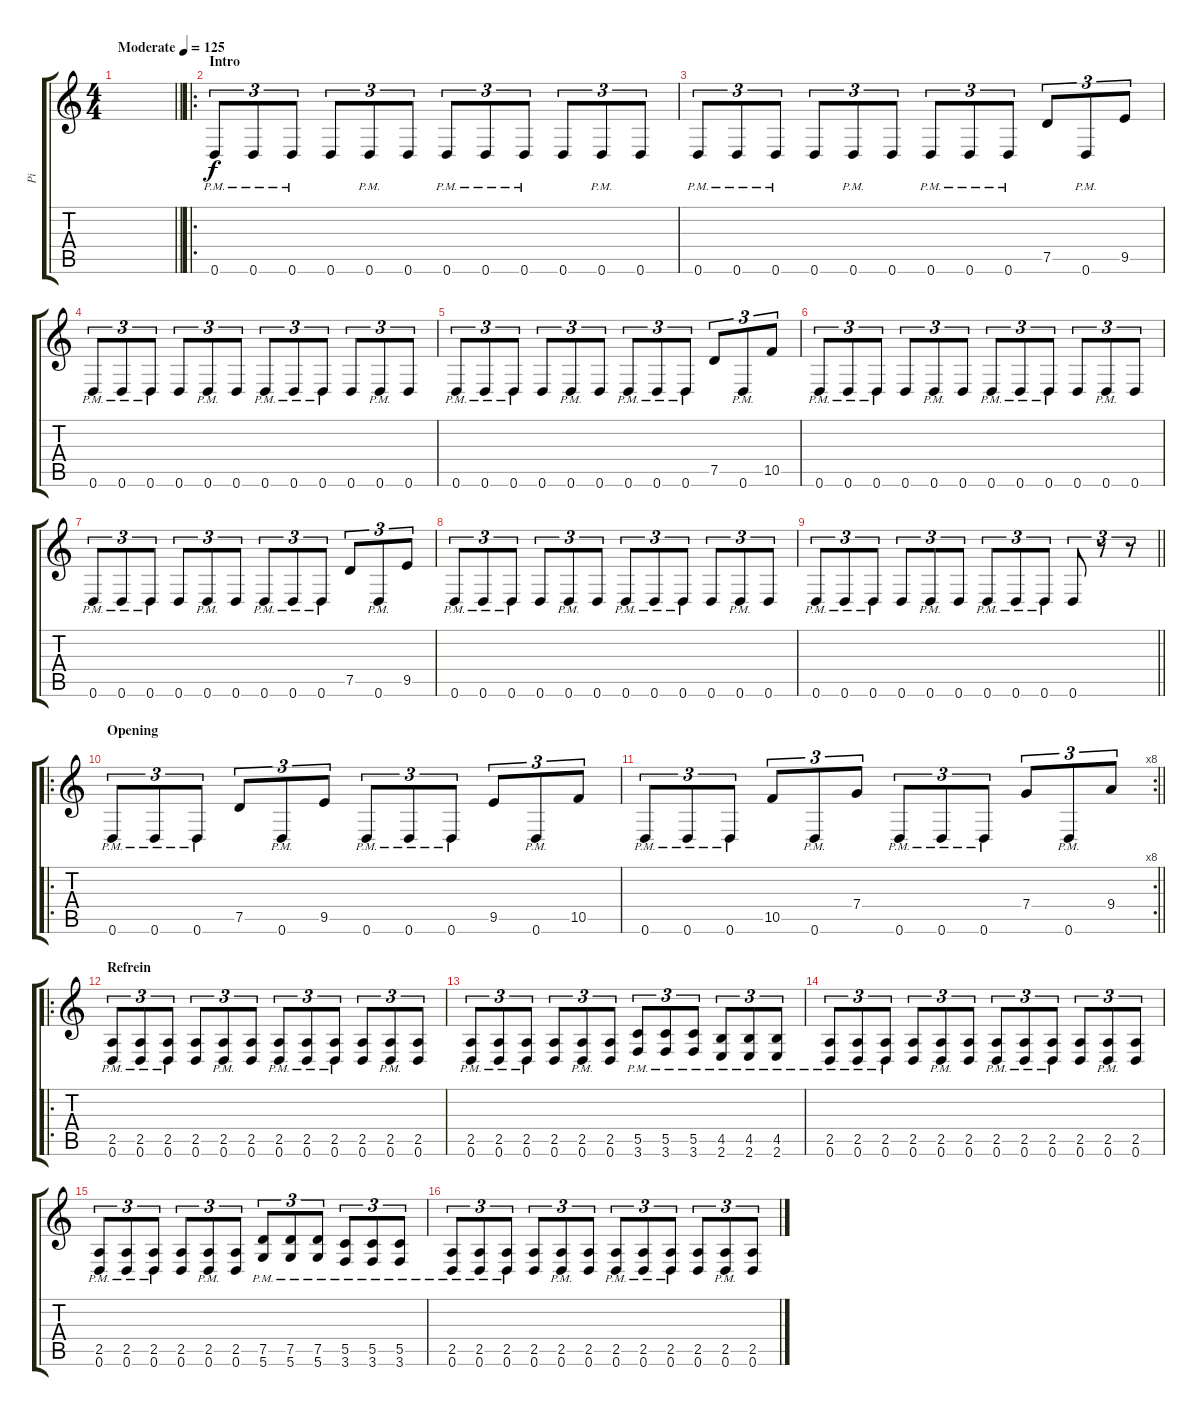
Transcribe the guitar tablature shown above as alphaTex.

\track ("Pi" "Pi") {instrument overdrivenguitar}
\staff {score tabs}
\tuning (D4 A3 F3 C3 G2 D2) {hide}
\ts (4 4)
\tempo (125 "Moderate")
\clef g2
\barLineRight lightlight
\ks c
|
\ro
\section ("" "Intro")
0.6{pm}.8{tu (3 2)} 0.6{pm}.8{tu (3 2)} 0.6{pm}.8{tu (3 2)} 0.6.8{tu (3 2)} 0.6{pm}.8{tu (3 2)} 0.6.8{tu (3 2)} 0.6{pm}.8{tu (3 2)} 0.6{pm}.8{tu (3 2)} 0.6{pm}.8{tu (3 2)} 0.6.8{tu (3 2)} 0.6{pm}.8{tu (3 2)} 0.6.8{tu (3 2)} |
0.6{pm}.8{tu (3 2)} 0.6{pm}.8{tu (3 2)} 0.6{pm}.8{tu (3 2)} 0.6.8{tu (3 2)} 0.6{pm}.8{tu (3 2)} 0.6.8{tu (3 2)} 0.6{pm}.8{tu (3 2)} 0.6{pm}.8{tu (3 2)} 0.6{pm}.8{tu (3 2)} 7.5.8{tu (3 2)} 0.6{pm}.8{tu (3 2)} 9.5.8{tu (3 2)} |
0.6{pm}.8{tu (3 2)} 0.6{pm}.8{tu (3 2)} 0.6{pm}.8{tu (3 2)} 0.6.8{tu (3 2)} 0.6{pm}.8{tu (3 2)} 0.6.8{tu (3 2)} 0.6{pm}.8{tu (3 2)} 0.6{pm}.8{tu (3 2)} 0.6{pm}.8{tu (3 2)} 0.6.8{tu (3 2)} 0.6{pm}.8{tu (3 2)} 0.6.8{tu (3 2)} |
0.6{pm}.8{tu (3 2)} 0.6{pm}.8{tu (3 2)} 0.6{pm}.8{tu (3 2)} 0.6.8{tu (3 2)} 0.6{pm}.8{tu (3 2)} 0.6.8{tu (3 2)} 0.6{pm}.8{tu (3 2)} 0.6{pm}.8{tu (3 2)} 0.6{pm}.8{tu (3 2)} 7.5.8{tu (3 2)} 0.6{pm}.8{tu (3 2)} 10.5.8{tu (3 2)} |
0.6{pm}.8{tu (3 2)} 0.6{pm}.8{tu (3 2)} 0.6{pm}.8{tu (3 2)} 0.6.8{tu (3 2)} 0.6{pm}.8{tu (3 2)} 0.6.8{tu (3 2)} 0.6{pm}.8{tu (3 2)} 0.6{pm}.8{tu (3 2)} 0.6{pm}.8{tu (3 2)} 0.6.8{tu (3 2)} 0.6{pm}.8{tu (3 2)} 0.6.8{tu (3 2)} |
0.6{pm}.8{tu (3 2)} 0.6{pm}.8{tu (3 2)} 0.6{pm}.8{tu (3 2)} 0.6.8{tu (3 2)} 0.6{pm}.8{tu (3 2)} 0.6.8{tu (3 2)} 0.6{pm}.8{tu (3 2)} 0.6{pm}.8{tu (3 2)} 0.6{pm}.8{tu (3 2)} 7.5.8{tu (3 2)} 0.6{pm}.8{tu (3 2)} 9.5.8{tu (3 2)} |
0.6{pm}.8{tu (3 2)} 0.6{pm}.8{tu (3 2)} 0.6{pm}.8{tu (3 2)} 0.6.8{tu (3 2)} 0.6{pm}.8{tu (3 2)} 0.6.8{tu (3 2)} 0.6{pm}.8{tu (3 2)} 0.6{pm}.8{tu (3 2)} 0.6{pm}.8{tu (3 2)} 0.6.8{tu (3 2)} 0.6{pm}.8{tu (3 2)} 0.6.8{tu (3 2)} |
\barLineRight lightlight
0.6{pm}.8{tu (3 2)} 0.6{pm}.8{tu (3 2)} 0.6{pm}.8{tu (3 2)} 0.6.8{tu (3 2)} 0.6{pm}.8{tu (3 2)} 0.6.8{tu (3 2)} 0.6{pm}.8{tu (3 2)} 0.6{pm}.8{tu (3 2)} 0.6{pm}.8{tu (3 2)} 0.6.8{tu (3 2)} r.8{tu (3 2)} r.8{tu (3 2)} |
\ro
\section ("" "Opening")
0.6{pm}.8{tu (3 2)} 0.6{pm}.8{tu (3 2)} 0.6{pm}.8{tu (3 2)} 7.5.8{tu (3 2)} 0.6{pm}.8{tu (3 2)} 9.5.8{tu (3 2)} 0.6{pm}.8{tu (3 2)} 0.6{pm}.8{tu (3 2)} 0.6{pm}.8{tu (3 2)} 9.5.8{tu (3 2)} 0.6{pm}.8{tu (3 2)} 10.5.8{tu (3 2)} |
\rc 8
\barLineRight lightlight
0.6{pm}.8{tu (3 2)} 0.6{pm}.8{tu (3 2)} 0.6{pm}.8{tu (3 2)} 10.5.8{tu (3 2)} 0.6{pm}.8{tu (3 2)} 7.4.8{tu (3 2)} 0.6{pm}.8{tu (3 2)} 0.6{pm}.8{tu (3 2)} 0.6{pm}.8{tu (3 2)} 7.4.8{tu (3 2)} 0.6{pm}.8{tu (3 2)} 9.4.8{tu (3 2)} |
\ro
\section ("" "Refrein")
(2.5{pm} 0.6{pm}).8{tu (3 2)} (2.5{pm} 0.6{pm}).8{tu (3 2)} (2.5{pm} 0.6{pm}).8{tu (3 2)} (2.5 0.6).8{tu (3 2)} (2.5{pm} 0.6{pm}).8{tu (3 2)} (2.5 0.6).8{tu (3 2)} (2.5{pm} 0.6{pm}).8{tu (3 2)} (2.5{pm} 0.6{pm}).8{tu (3 2)} (2.5{pm} 0.6{pm}).8{tu (3 2)} (2.5 0.6).8{tu (3 2)} (2.5{pm} 0.6{pm}).8{tu (3 2)} (2.5 0.6).8{tu (3 2)} |
(2.5{pm} 0.6{pm}).8{tu (3 2)} (2.5{pm} 0.6{pm}).8{tu (3 2)} (2.5{pm} 0.6{pm}).8{tu (3 2)} (2.5 0.6).8{tu (3 2)} (2.5{pm} 0.6{pm}).8{tu (3 2)} (2.5 0.6).8{tu (3 2)} (5.5{pm} 3.6{pm}).8{tu (3 2)} (5.5{pm} 3.6{pm}).8{tu (3 2)} (5.5{pm} 3.6{pm}).8{tu (3 2)} (4.5{pm} 2.6{pm}).8{tu (3 2)} (4.5{pm} 2.6{pm}).8{tu (3 2)} (4.5{pm} 2.6{pm}).8{tu (3 2)} |
(2.5{pm} 0.6{pm}).8{tu (3 2)} (2.5{pm} 0.6{pm}).8{tu (3 2)} (2.5{pm} 0.6{pm}).8{tu (3 2)} (2.5 0.6).8{tu (3 2)} (2.5{pm} 0.6{pm}).8{tu (3 2)} (2.5 0.6).8{tu (3 2)} (2.5{pm} 0.6{pm}).8{tu (3 2)} (2.5{pm} 0.6{pm}).8{tu (3 2)} (2.5{pm} 0.6{pm}).8{tu (3 2)} (2.5 0.6).8{tu (3 2)} (2.5{pm} 0.6{pm}).8{tu (3 2)} (2.5 0.6).8{tu (3 2)} |
(2.5{pm} 0.6{pm}).8{tu (3 2)} (2.5{pm} 0.6{pm}).8{tu (3 2)} (2.5{pm} 0.6{pm}).8{tu (3 2)} (2.5 0.6).8{tu (3 2)} (2.5{pm} 0.6{pm}).8{tu (3 2)} (2.5 0.6).8{tu (3 2)} (7.5{pm} 5.6{pm}).8{tu (3 2)} (7.5{pm} 5.6{pm}).8{tu (3 2)} (7.5{pm} 5.6{pm}).8{tu (3 2)} (5.5{pm} 3.6{pm}).8{tu (3 2)} (5.5{pm} 3.6{pm}).8{tu (3 2)} (5.5{pm} 3.6{pm}).8{tu (3 2)} |
(2.5{pm} 0.6{pm}).8{tu (3 2)} (2.5{pm} 0.6{pm}).8{tu (3 2)} (2.5{pm} 0.6{pm}).8{tu (3 2)} (2.5 0.6).8{tu (3 2)} (2.5{pm} 0.6{pm}).8{tu (3 2)} (2.5 0.6).8{tu (3 2)} (2.5{pm} 0.6{pm}).8{tu (3 2)} (2.5{pm} 0.6{pm}).8{tu (3 2)} (2.5{pm} 0.6{pm}).8{tu (3 2)} (2.5 0.6).8{tu (3 2)} (2.5{pm} 0.6{pm}).8{tu (3 2)} (2.5 0.6).8{tu (3 2)}
